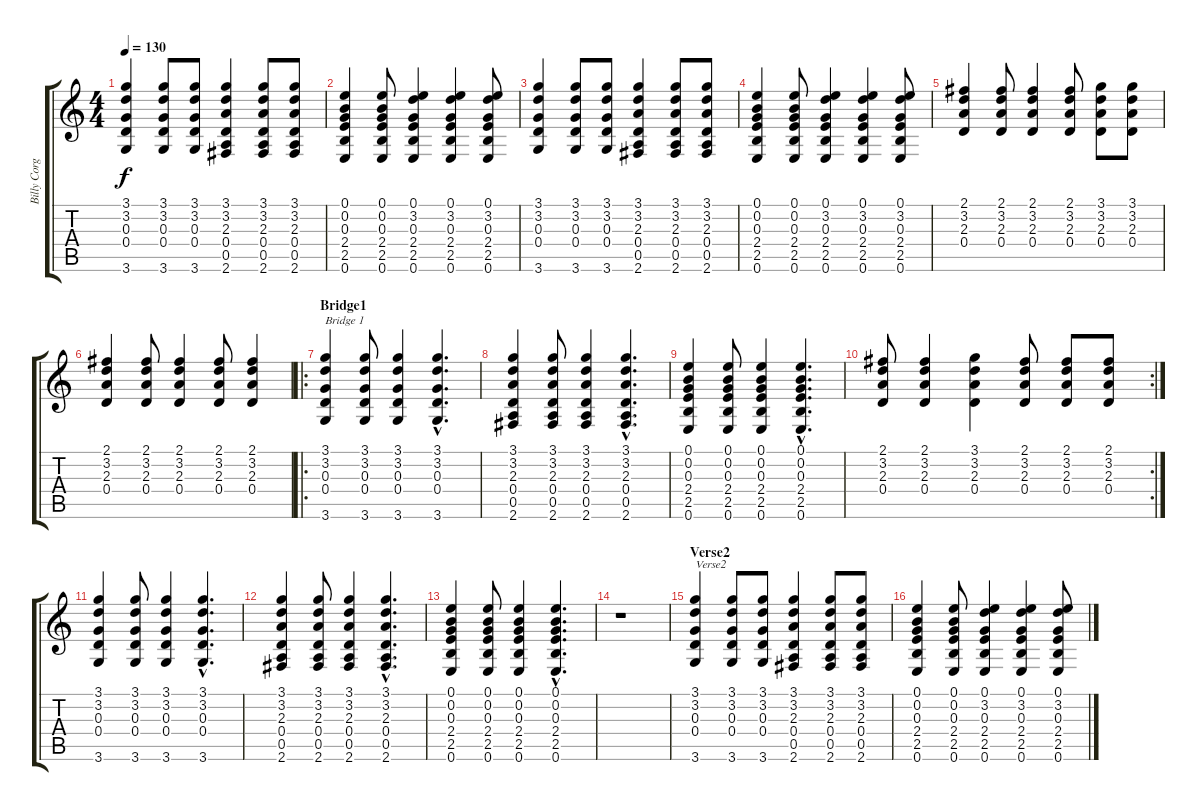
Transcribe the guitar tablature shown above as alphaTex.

\track ("Billy Corgan" "Billy Corg") {instrument acousticguitarsteel}
\staff {score tabs}
\tuning (E4 B3 G3 D3 A2 E2) {hide}
\ts (4 4)
\tempo 130
\clef g2
\ks c
(3.1 3.2 0.3 0.4 3.6).4{dy f} (3.1 3.2 0.3 0.4 3.6).8 (3.1 3.2 0.3 0.4 3.6).8 (3.1 3.2 2.3 0.4 0.5 2.6).4 (3.1 3.2 2.3 0.4 0.5 2.6).8 (3.1 3.2 2.3 0.4 0.5 2.6).8 |
(0.1 0.2 0.3 2.4 2.5 0.6).4 (0.1 0.2 0.3 2.4 2.5 0.6).8 (0.1 3.2 0.3 2.4 2.5 0.6).4 (0.1 3.2 0.3 2.4 2.5 0.6).4 (0.1 3.2 0.3 2.4 2.5 0.6).8 |
(3.1 3.2 0.3 0.4 3.6).4 (3.1 3.2 0.3 0.4 3.6).8 (3.1 3.2 0.3 0.4 3.6).8 (3.1 3.2 2.3 0.4 0.5 2.6).4 (3.1 3.2 2.3 0.4 0.5 2.6).8 (3.1 3.2 2.3 0.4 0.5 2.6).8 |
(0.1 0.2 0.3 2.4 2.5 0.6).4 (0.1 0.2 0.3 2.4 2.5 0.6).8 (0.1 3.2 0.3 2.4 2.5 0.6).4 (0.1 3.2 0.3 2.4 2.5 0.6).4 (0.1 3.2 0.3 2.4 2.5 0.6).8 |
(2.1 3.2 2.3 0.4).4 (2.1 3.2 2.3 0.4).8 (2.1 3.2 2.3 0.4).4 (2.1 3.2 2.3 0.4).8 (3.1 3.2 2.3 0.4).8 (3.1 3.2 2.3 0.4).8 |
(2.1 3.2 2.3 0.4).4 (2.1 3.2 2.3 0.4).8 (2.1 3.2 2.3 0.4).4 (2.1 3.2 2.3 0.4).8 (2.1 3.2 2.3 0.4).4 |
\ro
\section ("" "Bridge1")
(3.1 3.2 0.3 0.4 3.6).4{txt "Bridge 1"} (3.1 3.2 0.3 0.4 3.6).8 (3.1 3.2 0.3 0.4 3.6).4 (3.1{hac} 3.2{hac} 0.3{hac} 0.4{hac} 3.6{hac}).4{d} |
(3.1 3.2 2.3 0.4 0.5 2.6).4 (3.1 3.2 2.3 0.4 0.5 2.6).8 (3.1 3.2 2.3 0.4 0.5 2.6).4 (3.1{hac} 3.2{hac} 2.3{hac} 0.4{hac} 0.5{hac} 2.6{hac}).4{d} |
(0.1 0.2 0.3 2.4 2.5 0.6).4 (0.1 0.2 0.3 2.4 2.5 0.6).8 (0.1 0.2 0.3 2.4 2.5 0.6).4 (0.1{hac} 0.2{hac} 0.3{hac} 2.4{hac} 2.5{hac} 0.6{hac}).4{d} |
\rc 2
(2.1 3.2 2.3 0.4).8 (2.1 3.2 2.3 0.4).4 (3.1 3.2 2.3 0.4).4 (2.1 3.2 2.3 0.4).8 (2.1 3.2 2.3 0.4).8 (2.1 3.2 2.3 0.4).8 |
(3.1 3.2 0.3 0.4 3.6).4 (3.1 3.2 0.3 0.4 3.6).8 (3.1 3.2 0.3 0.4 3.6).4 (3.1{hac} 3.2{hac} 0.3{hac} 0.4{hac} 3.6{hac}).4{d} |
(3.1 3.2 2.3 0.4 0.5 2.6).4 (3.1 3.2 2.3 0.4 0.5 2.6).8 (3.1 3.2 2.3 0.4 0.5 2.6).4 (3.1{hac} 3.2{hac} 2.3{hac} 0.4{hac} 0.5{hac} 2.6{hac}).4{d} |
(0.1 0.2 0.3 2.4 2.5 0.6).4 (0.1 0.2 0.3 2.4 2.5 0.6).8 (0.1 0.2 0.3 2.4 2.5 0.6).4 (0.1{hac} 0.2{hac} 0.3{hac} 2.4{hac} 2.5{hac} 0.6{hac}).4{d} |
r.1 |
\section ("" "Verse2")
(3.1 3.2 0.3 0.4 3.6).4{txt "Verse2"} (3.1 3.2 0.3 0.4 3.6).8 (3.1 3.2 0.3 0.4 3.6).8 (3.1 3.2 2.3 0.4 0.5 2.6).4 (3.1 3.2 2.3 0.4 0.5 2.6).8 (3.1 3.2 2.3 0.4 0.5 2.6).8 |
(0.1 0.2 0.3 2.4 2.5 0.6).4 (0.1 0.2 0.3 2.4 2.5 0.6).8 (0.1 3.2 0.3 2.4 2.5 0.6).4 (0.1 3.2 0.3 2.4 2.5 0.6).4 (0.1 3.2 0.3 2.4 2.5 0.6).8
